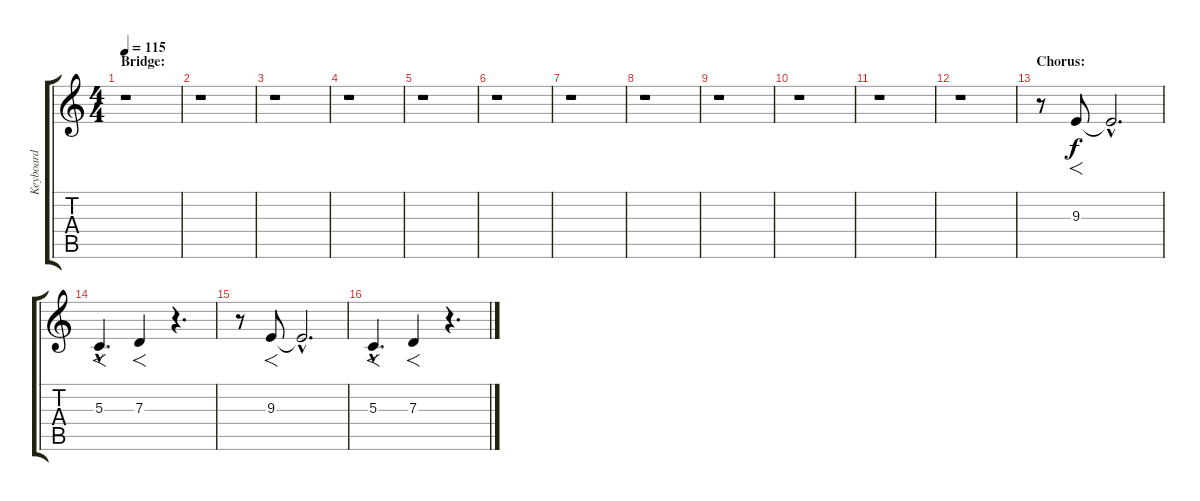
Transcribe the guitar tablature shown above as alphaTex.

\track ("Keyboard" "Keyboard") {instrument stringensemble1}
\staff {score tabs}
\tuning (E4 B3 G3 D3 A2 E2) {hide}
\ts (4 4)
\section ("" "Bridge:")
\tempo 115
\clef g2
\ks c
r.1{dy f} |
r.1 |
r.1 |
r.1 |
r.1 |
r.1 |
r.1 |
r.1 |
r.1 |
r.1 |
r.1 |
r.1 |
\section ("" "Chorus:")
r.8 9.3.8{f} 9.3{hac t}.2{d} |
5.3{hac}.4{f d} 7.3.4{f} r.4{d} |
r.8 9.3.8{f} 9.3{hac t}.2{d} |
5.3{hac}.4{f d} 7.3.4{f} r.4{d}
